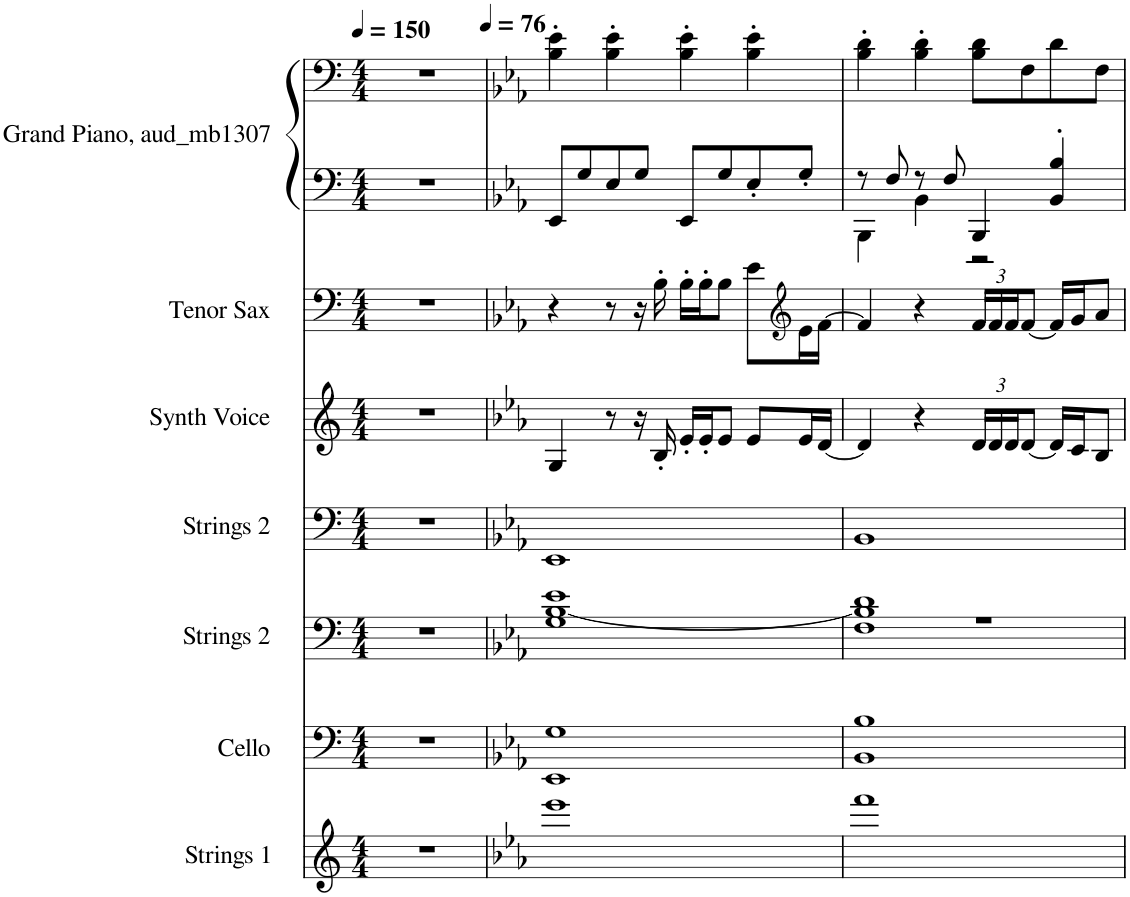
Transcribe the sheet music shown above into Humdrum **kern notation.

**kern	**kern	**kern	**kern	**kern	**kern	**kern	**kern
*part7	*part6	*part5	*part4	*part3	*part2	*part1	*part1
*staff8	*staff7	*staff6	*staff5	*staff4	*staff3	*staff2	*staff1
*I"Strings 1	*I"Cello	*I"Strings 2	*I"Strings 2	*I"Synth Voice	*I"Tenor Sax	*I"Grand Piano, aud_mb1307	*
*I'Str	*	*I'Str	*I'Str	*I'V	*I'T Sax	*I'Pno	*
*clefG2	*clefF4	*clefF4	*clefF4	*clefG2	*clefF4	*clefF4	*clefF4
*	*	*	*	*	*Trd8c14	*	*
*k[]	*k[]	*k[]	*k[]	*k[]	*k[]	*k[]	*k[]
*M4/4	*M4/4	*M4/4	*M4/4	*M4/4	*M4/4	*M4/4	*M4/4
*MM150	*MM150	*MM150	*MM150	*MM150	*MM150	*MM150	*MM150
=1	=1	=1	=1	=1	=1	=1	=1
*	*	*	*	*	*	*	*^
1r	1r	1r	1r	1r	1r	1r	1r	2...ryy
*	*	*	*	*	*	*	*MM76	*
.	.	.	.	.	.	.	.	16ryy
*	*	*	*	*	*	*	*v	*v
=2	=2	=2	=2	=2	=2	=2	=2
*k[b-e-a-]	*k[b-e-a-]	*k[b-e-a-]	*k[b-e-a-]	*k[b-e-a-]	*k[b-e-a-]	*k[b-e-a-]	*k[b-e-a-]
*	*	*^	*	*	*	*	*
1eee-	1EE- 1G	1G 1e-	[1B-	1EE-	4G/	4r	8EE-/L	4B-\' 4e-\'
.	.	.	.	.	.	.	8G/	.
.	.	.	.	.	8r	8r	8E-/	4B-\' 4e-\'
.	.	.	.	.	16r	16r	8G/J	.
.	.	.	.	.	16B-'/	16B-'\	.	.
.	.	.	.	.	16e-'/LL	16B-'\LL	8EE-/L	4B-\' 4e-\'
.	.	.	.	.	16e-'/J	16B-'\J	.	.
.	.	.	.	.	8e-/J	8B-\J	8G/	.
.	.	.	.	.	8e-/L	8e-\L	8E-'/	4B-\' 4e-\'
*	*	*	*	*	*	*clefG2	*	*
.	.	.	.	.	16e-/L	16e-\L	8G'/J	.
.	.	.	.	.	[16d/JJ	[16f\JJ	.	.
=3	=3	=3	=3	=3	=3	=3	=3	=3
*	*	*	*	*	*	*	*^	*
1fff	1BB- 1B-	1r	1F 1B-] 1d	1BB-	4d/]	4f/]	8r	4BBB-\	4B-\' 4d\'
.	.	.	.	.	.	.	8F/	.	.
.	.	.	.	.	4r	4r	8r	4BB-\	4B-\' 4d\'
.	.	.	.	.	.	.	8F/	.	.
*	*	*	*	*	*Xbrackettup	*Xbrackettup	*	*	*
.	.	.	.	.	24d/LL	24f/LL	4BBB-/	2r	8B-\ 8d\L
.	.	.	.	.	24d/	24f/	.	.	.
.	.	.	.	.	24d/J	24f/J	.	.	.
.	.	.	.	.	[8d/J	[8f/J	.	.	8F\
.	.	.	.	.	16d/LL]	16f/LL]	4BB-/' 4B-/'	.	8d\
.	.	.	.	.	16c/J	16g/J	.	.	.
.	.	.	.	.	8B-/J	8a-/J	.	.	8F\J
*	*	*v	*v	*	*	*	*v	*v	*
=	=	=	=	=	=	=	=
*-	*-	*-	*-	*-	*-	*-	*-
